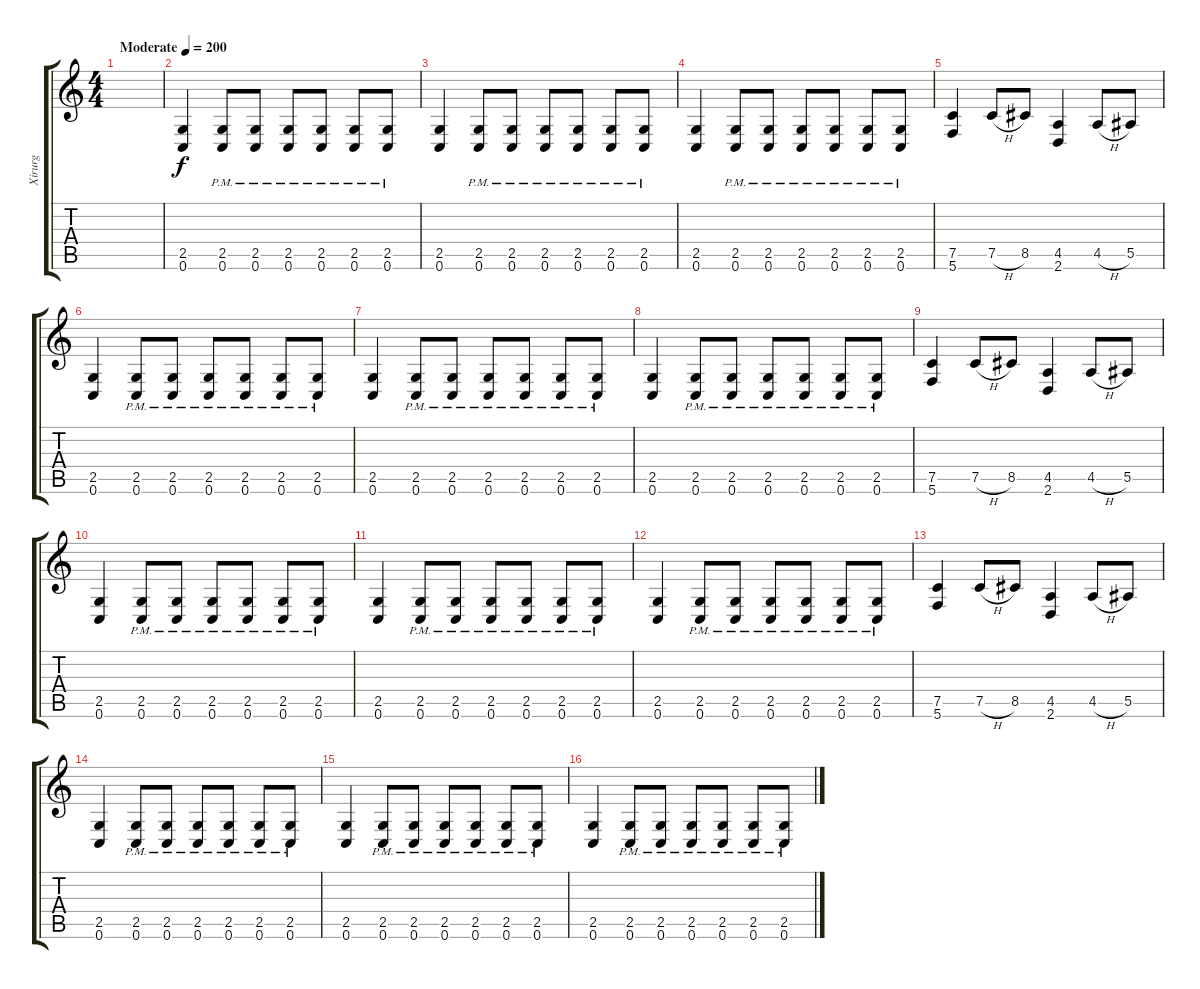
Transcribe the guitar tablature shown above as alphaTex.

\track ("Xirurg" "Xirurg") {instrument distortionguitar}
\staff {score tabs}
\tuning (C4 G3 Eb3 Bb2 F2 C2) {hide}
\ts (4 4)
\tempo (200 "Moderate")
\clef g2
\ks c
|
(2.5 0.6).4 (2.5{pm} 0.6{pm}).8 (2.5{pm} 0.6{pm}).8 (2.5{pm} 0.6{pm}).8 (2.5{pm} 0.6{pm}).8 (2.5{pm} 0.6{pm}).8 (2.5{pm} 0.6{pm}).8 |
(2.5 0.6).4 (2.5{pm} 0.6{pm}).8 (2.5{pm} 0.6{pm}).8 (2.5{pm} 0.6{pm}).8 (2.5{pm} 0.6{pm}).8 (2.5{pm} 0.6{pm}).8 (2.5{pm} 0.6{pm}).8 |
(2.5 0.6).4 (2.5{pm} 0.6{pm}).8 (2.5{pm} 0.6{pm}).8 (2.5{pm} 0.6{pm}).8 (2.5{pm} 0.6{pm}).8 (2.5{pm} 0.6{pm}).8 (2.5{pm} 0.6{pm}).8 |
(7.5 5.6).4 7.5{h}.8 8.5.8 (4.5 2.6).4 4.5{h}.8 5.5.8 |
(2.5 0.6).4 (2.5{pm} 0.6{pm}).8 (2.5{pm} 0.6{pm}).8 (2.5{pm} 0.6{pm}).8 (2.5{pm} 0.6{pm}).8 (2.5{pm} 0.6{pm}).8 (2.5{pm} 0.6{pm}).8 |
(2.5 0.6).4 (2.5{pm} 0.6{pm}).8 (2.5{pm} 0.6{pm}).8 (2.5{pm} 0.6{pm}).8 (2.5{pm} 0.6{pm}).8 (2.5{pm} 0.6{pm}).8 (2.5{pm} 0.6{pm}).8 |
(2.5 0.6).4 (2.5{pm} 0.6{pm}).8 (2.5{pm} 0.6{pm}).8 (2.5{pm} 0.6{pm}).8 (2.5{pm} 0.6{pm}).8 (2.5{pm} 0.6{pm}).8 (2.5{pm} 0.6{pm}).8 |
(7.5 5.6).4 7.5{h}.8 8.5.8 (4.5 2.6).4 4.5{h}.8 5.5.8 |
(2.5 0.6).4 (2.5{pm} 0.6{pm}).8 (2.5{pm} 0.6{pm}).8 (2.5{pm} 0.6{pm}).8 (2.5{pm} 0.6{pm}).8 (2.5{pm} 0.6{pm}).8 (2.5{pm} 0.6{pm}).8 |
(2.5 0.6).4 (2.5{pm} 0.6{pm}).8 (2.5{pm} 0.6{pm}).8 (2.5{pm} 0.6{pm}).8 (2.5{pm} 0.6{pm}).8 (2.5{pm} 0.6{pm}).8 (2.5{pm} 0.6{pm}).8 |
(2.5 0.6).4 (2.5{pm} 0.6{pm}).8 (2.5{pm} 0.6{pm}).8 (2.5{pm} 0.6{pm}).8 (2.5{pm} 0.6{pm}).8 (2.5{pm} 0.6{pm}).8 (2.5{pm} 0.6{pm}).8 |
(7.5 5.6).4 7.5{h}.8 8.5.8 (4.5 2.6).4 4.5{h}.8 5.5.8 |
(2.5 0.6).4 (2.5{pm} 0.6{pm}).8 (2.5{pm} 0.6{pm}).8 (2.5{pm} 0.6{pm}).8 (2.5{pm} 0.6{pm}).8 (2.5{pm} 0.6{pm}).8 (2.5{pm} 0.6{pm}).8 |
(2.5 0.6).4 (2.5{pm} 0.6{pm}).8 (2.5{pm} 0.6{pm}).8 (2.5{pm} 0.6{pm}).8 (2.5{pm} 0.6{pm}).8 (2.5{pm} 0.6{pm}).8 (2.5{pm} 0.6{pm}).8 |
(2.5 0.6).4 (2.5{pm} 0.6{pm}).8 (2.5{pm} 0.6{pm}).8 (2.5{pm} 0.6{pm}).8 (2.5{pm} 0.6{pm}).8 (2.5{pm} 0.6{pm}).8 (2.5{pm} 0.6{pm}).8
